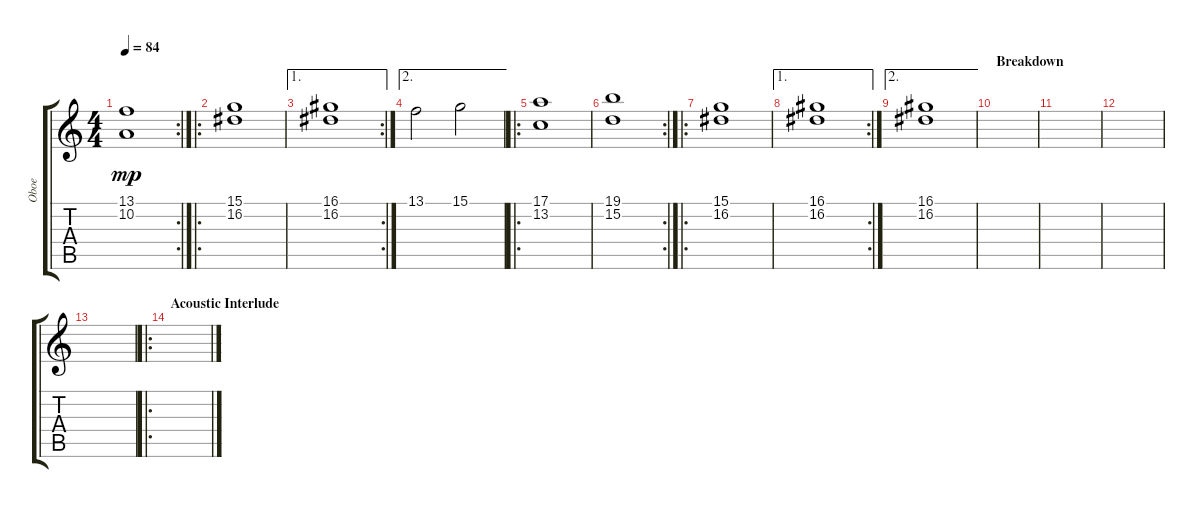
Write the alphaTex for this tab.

\track ("Oboe" "Oboe") {instrument oboe}
\staff {score tabs}
\tuning (E4 B3 G3 D3 A2 E2) {hide}
\rc 2
\ts (4 4)
\tempo 84
\clef g2
\ks c
(13.1 10.2).1{dy mp} |
\ro
(15.1 16.2).1 |
\ae 1
\rc 2
(16.1 16.2).1 |
\ae 2
13.1.2 15.1.2 |
\ro
(17.1 13.2).1 |
\rc 2
(19.1 15.2).1 |
\ro
(15.1 16.2).1 |
\ae 1
\rc 2
(16.1 16.2).1 |
\ae 2
(16.1 16.2).1 |
\section ("" "Breakdown")
|
|
|
|
\ro
\section ("" "Acoustic Interlude")
